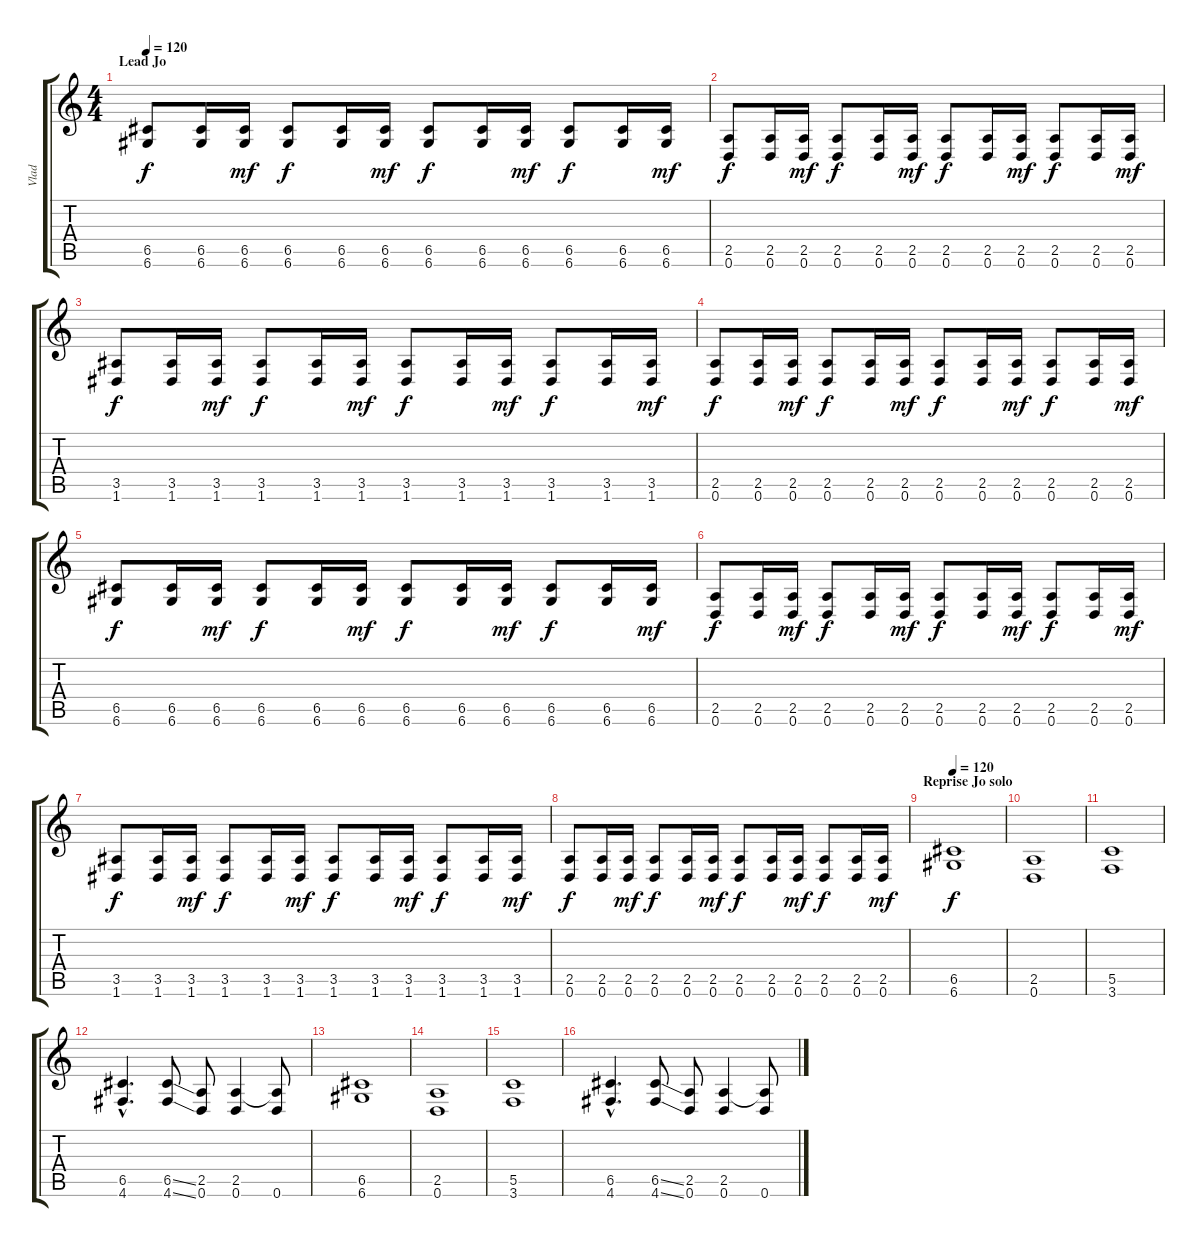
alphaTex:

\track ("Vlad" "Vlad") {instrument distortionguitar}
\staff {score tabs}
\tuning (D4 A3 F3 C3 G2 D2) {hide}
\ts (4 4)
\section ("" "Lead Jo")
\tempo 120
\clef g2
\ks c
(6.5 6.6).8{dy f volume 13 balance 8} (6.5 6.6).16 (6.5 6.6).16{dy mf} (6.5 6.6).8{dy f} (6.5 6.6).16 (6.5 6.6).16{dy mf} (6.5 6.6).8{dy f} (6.5 6.6).16 (6.5 6.6).16{dy mf} (6.5 6.6).8{dy f} (6.5 6.6).16 (6.5 6.6).16{dy mf} |
(2.5 0.6).8{dy f} (2.5 0.6).16 (2.5 0.6).16{dy mf} (2.5 0.6).8{dy f} (2.5 0.6).16 (2.5 0.6).16{dy mf} (2.5 0.6).8{dy f} (2.5 0.6).16 (2.5 0.6).16{dy mf} (2.5 0.6).8{dy f} (2.5 0.6).16 (2.5 0.6).16{dy mf} |
(3.5 1.6).8{dy f} (3.5 1.6).16 (3.5 1.6).16{dy mf} (3.5 1.6).8{dy f} (3.5 1.6).16 (3.5 1.6).16{dy mf} (3.5 1.6).8{dy f} (3.5 1.6).16 (3.5 1.6).16{dy mf} (3.5 1.6).8{dy f} (3.5 1.6).16 (3.5 1.6).16{dy mf} |
(2.5 0.6).8{dy f} (2.5 0.6).16 (2.5 0.6).16{dy mf} (2.5 0.6).8{dy f} (2.5 0.6).16 (2.5 0.6).16{dy mf} (2.5 0.6).8{dy f} (2.5 0.6).16 (2.5 0.6).16{dy mf} (2.5 0.6).8{dy f} (2.5 0.6).16 (2.5 0.6).16{dy mf} |
(6.5 6.6).8{dy f volume 13 balance 8} (6.5 6.6).16 (6.5 6.6).16{dy mf} (6.5 6.6).8{dy f} (6.5 6.6).16 (6.5 6.6).16{dy mf} (6.5 6.6).8{dy f} (6.5 6.6).16 (6.5 6.6).16{dy mf} (6.5 6.6).8{dy f} (6.5 6.6).16 (6.5 6.6).16{dy mf} |
(2.5 0.6).8{dy f} (2.5 0.6).16 (2.5 0.6).16{dy mf} (2.5 0.6).8{dy f} (2.5 0.6).16 (2.5 0.6).16{dy mf} (2.5 0.6).8{dy f} (2.5 0.6).16 (2.5 0.6).16{dy mf} (2.5 0.6).8{dy f} (2.5 0.6).16 (2.5 0.6).16{dy mf} |
(3.5 1.6).8{dy f} (3.5 1.6).16 (3.5 1.6).16{dy mf} (3.5 1.6).8{dy f} (3.5 1.6).16 (3.5 1.6).16{dy mf} (3.5 1.6).8{dy f} (3.5 1.6).16 (3.5 1.6).16{dy mf} (3.5 1.6).8{dy f} (3.5 1.6).16 (3.5 1.6).16{dy mf} |
(2.5 0.6).8{dy f} (2.5 0.6).16 (2.5 0.6).16{dy mf} (2.5 0.6).8{dy f} (2.5 0.6).16 (2.5 0.6).16{dy mf} (2.5 0.6).8{dy f} (2.5 0.6).16 (2.5 0.6).16{dy mf} (2.5 0.6).8{dy f} (2.5 0.6).16 (2.5 0.6).16{dy mf} |
\section ("" "Reprise Jo solo")
\tempo 120
(6.5 6.6).1{dy f volume 12 balance 3 instrument distortionguitar} |
(2.5 0.6).1 |
(5.5 3.6).1 |
(6.5{hac} 4.6{hac}).4{d} (6.5{ss} 4.6{ss}).8 (2.5 0.6).8 (2.5 0.6).4 (2.5{t} 0.6).8 |
(6.5 6.6).1{volume 12 balance 3 instrument distortionguitar} |
(2.5 0.6).1 |
(5.5 3.6).1 |
(6.5{hac} 4.6{hac}).4{d} (6.5{ss} 4.6{ss}).8 (2.5 0.6).8 (2.5 0.6).4 (2.5{t} 0.6).8
